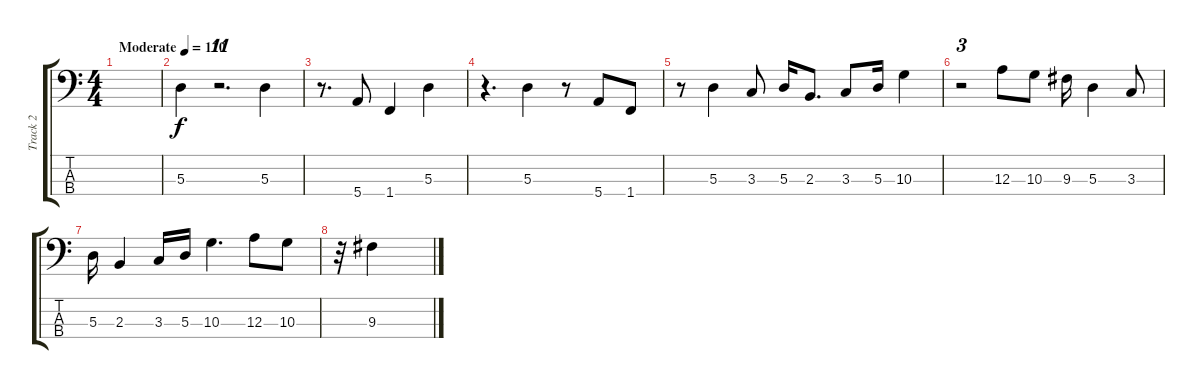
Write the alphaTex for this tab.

\track ("Track 2" "Track 2") {instrument electricbassfinger}
\staff {score tabs}
\tuning (G2 D2 A1 E1) {hide}
\ts (4 4)
\tempo (110 "Moderate")
\clef f4
\ks c
|
5.3.4 r.2{d tu (11 8)} 5.3.4 |
r.8{d} 5.4.8 1.4.4 5.3.4 |
r.4{d} 5.3.4 r.8 5.4.8 1.4.8 |
r.8 5.3.4 3.3.8 5.3.16 2.3.8{d} 3.3.8 5.3.16 10.3.4 |
r.2{tu (3 2)} 12.3.8 10.3.8 9.3.16 5.3.4 3.3.8 |
5.3.16 2.3.4 3.3.16 5.3.16 10.3.4{d} 12.3.8 10.3.8 |
r.32 9.3.4
